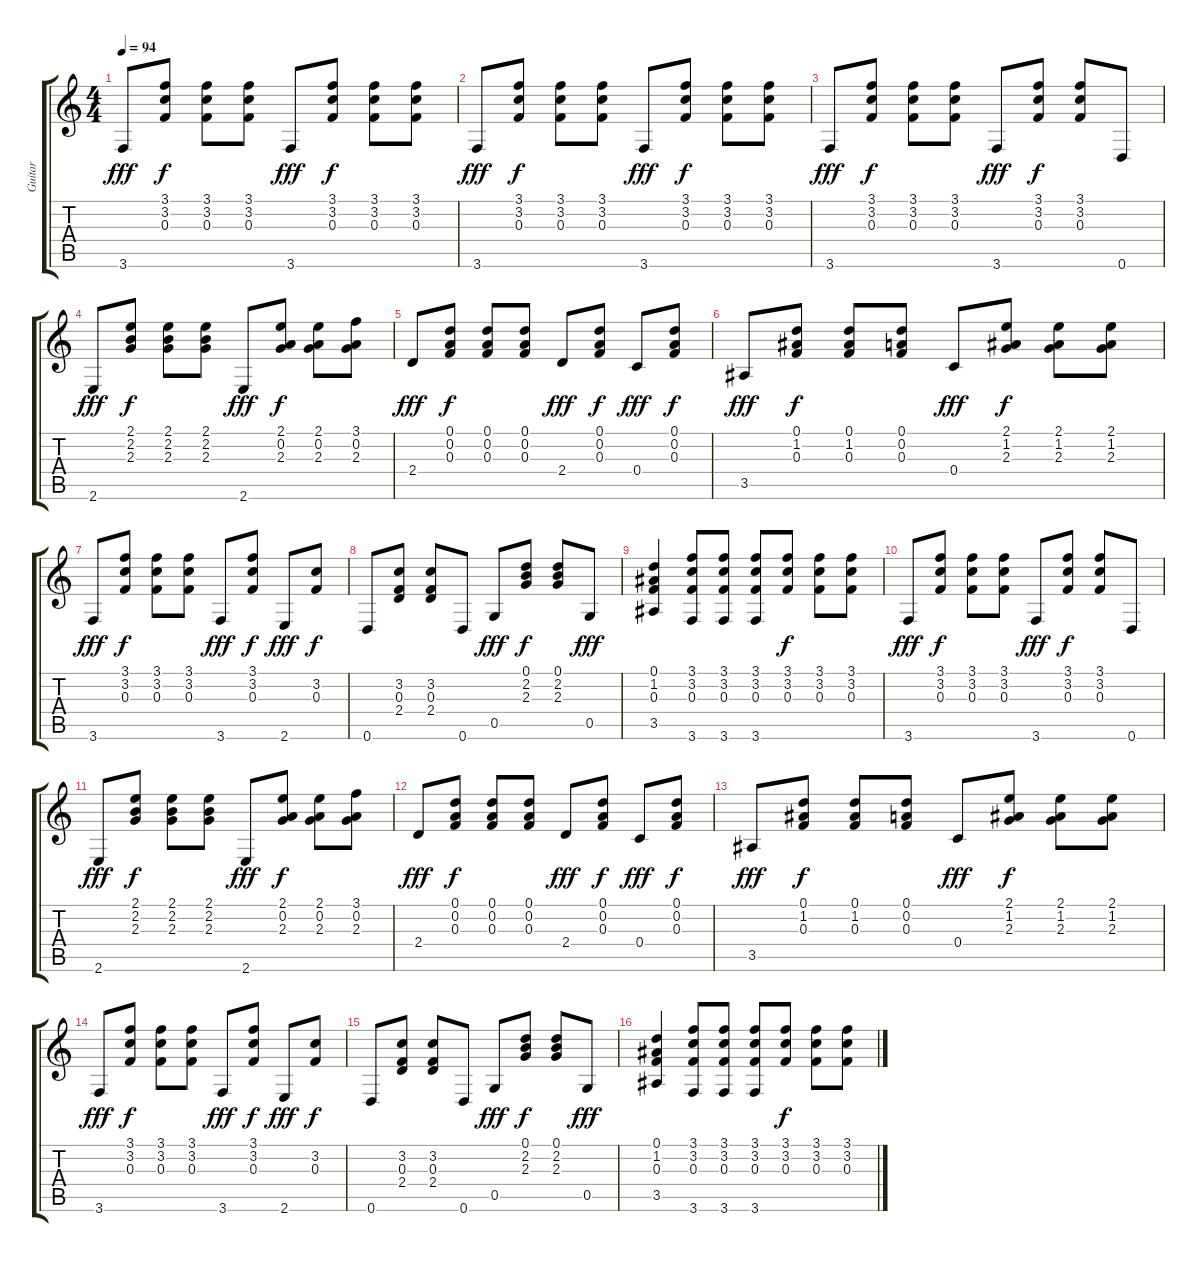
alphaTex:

\track ("Guitar" "Guitar") {instrument acousticguitarnylon}
\staff {score tabs}
\tuning (D4 A3 F3 C3 G2 D2) {hide}
\ts (4 4)
\tempo 94
\clef g2
\ks c
3.6.8{dy fff instrument acousticguitarnylon} (3.1 3.2 0.3).8{dy f} (3.1 3.2 0.3).8 (3.1 3.2 0.3).8 3.6.8{dy fff} (3.1 3.2 0.3).8{dy f} (3.1 3.2 0.3).8 (3.1 3.2 0.3).8 |
3.6.8{dy fff} (3.1 3.2 0.3).8{dy f} (3.1 3.2 0.3).8 (3.1 3.2 0.3).8 3.6.8{dy fff} (3.1 3.2 0.3).8{dy f} (3.1 3.2 0.3).8 (3.1 3.2 0.3).8 |
3.6.8{dy fff} (3.1 3.2 0.3).8{dy f} (3.1 3.2 0.3).8 (3.1 3.2 0.3).8 3.6.8{dy fff} (3.1 3.2 0.3).8{dy f} (3.1 3.2 0.3).8 0.6.8 |
2.6.8{dy fff} (2.1 2.2 2.3).8{dy f} (2.1 2.2 2.3).8 (2.1 2.2 2.3).8 2.6.8{dy fff} (2.1 0.2 2.3).8{dy f} (2.1 0.2 2.3).8 (3.1 0.2 2.3).8 |
2.4.8{dy fff} (0.1 0.2 0.3).8{dy f} (0.1 0.2 0.3).8 (0.1 0.2 0.3).8 2.4.8{dy fff} (0.1 0.2 0.3).8{dy f} 0.4.8{dy fff} (0.1 0.2 0.3).8{dy f} |
3.5.8{dy fff} (0.1 1.2 0.3).8{dy f} (0.1 1.2 0.3).8 (0.1 0.2 0.3).8 0.4.8{dy fff} (2.1 1.2 2.3).8{dy f} (2.1 1.2 2.3).8 (2.1 1.2 2.3).8 |
3.6.8{dy fff} (3.1 3.2 0.3).8{dy f} (3.1 3.2 0.3).8 (3.1 3.2 0.3).8 3.6.8{dy fff} (3.1 3.2 0.3).8{dy f} 2.6.8{dy fff} (3.2 0.3).8{dy f} |
0.6.8 (3.2 0.3 2.4).8 (3.2 0.3 2.4).8 0.6.8 0.5.8{dy fff} (0.1 2.2 2.3).8{dy f} (0.1 2.2 2.3).8 0.5.8{dy fff} |
(0.1 1.2 0.3 3.5).4 (3.1 3.2 0.3 3.6).8 (3.1 3.2 0.3 3.6).8 (3.1 3.2 0.3 3.6).8 (3.1 3.2 0.3).8{dy f} (3.1 3.2 0.3).8 (3.1 3.2 0.3).8 |
3.6.8{dy fff} (3.1 3.2 0.3).8{dy f} (3.1 3.2 0.3).8 (3.1 3.2 0.3).8 3.6.8{dy fff} (3.1 3.2 0.3).8{dy f} (3.1 3.2 0.3).8 0.6.8 |
2.6.8{dy fff} (2.1 2.2 2.3).8{dy f} (2.1 2.2 2.3).8 (2.1 2.2 2.3).8 2.6.8{dy fff} (2.1 0.2 2.3).8{dy f} (2.1 0.2 2.3).8 (3.1 0.2 2.3).8 |
2.4.8{dy fff} (0.1 0.2 0.3).8{dy f} (0.1 0.2 0.3).8 (0.1 0.2 0.3).8 2.4.8{dy fff} (0.1 0.2 0.3).8{dy f} 0.4.8{dy fff} (0.1 0.2 0.3).8{dy f} |
3.5.8{dy fff} (0.1 1.2 0.3).8{dy f} (0.1 1.2 0.3).8 (0.1 0.2 0.3).8 0.4.8{dy fff} (2.1 1.2 2.3).8{dy f} (2.1 1.2 2.3).8 (2.1 1.2 2.3).8 |
3.6.8{dy fff} (3.1 3.2 0.3).8{dy f} (3.1 3.2 0.3).8 (3.1 3.2 0.3).8 3.6.8{dy fff} (3.1 3.2 0.3).8{dy f} 2.6.8{dy fff} (3.2 0.3).8{dy f} |
0.6.8 (3.2 0.3 2.4).8 (3.2 0.3 2.4).8 0.6.8 0.5.8{dy fff} (0.1 2.2 2.3).8{dy f} (0.1 2.2 2.3).8 0.5.8{dy fff} |
(0.1 1.2 0.3 3.5).4 (3.1 3.2 0.3 3.6).8 (3.1 3.2 0.3 3.6).8 (3.1 3.2 0.3 3.6).8 (3.1 3.2 0.3).8{dy f} (3.1 3.2 0.3).8 (3.1 3.2 0.3).8
